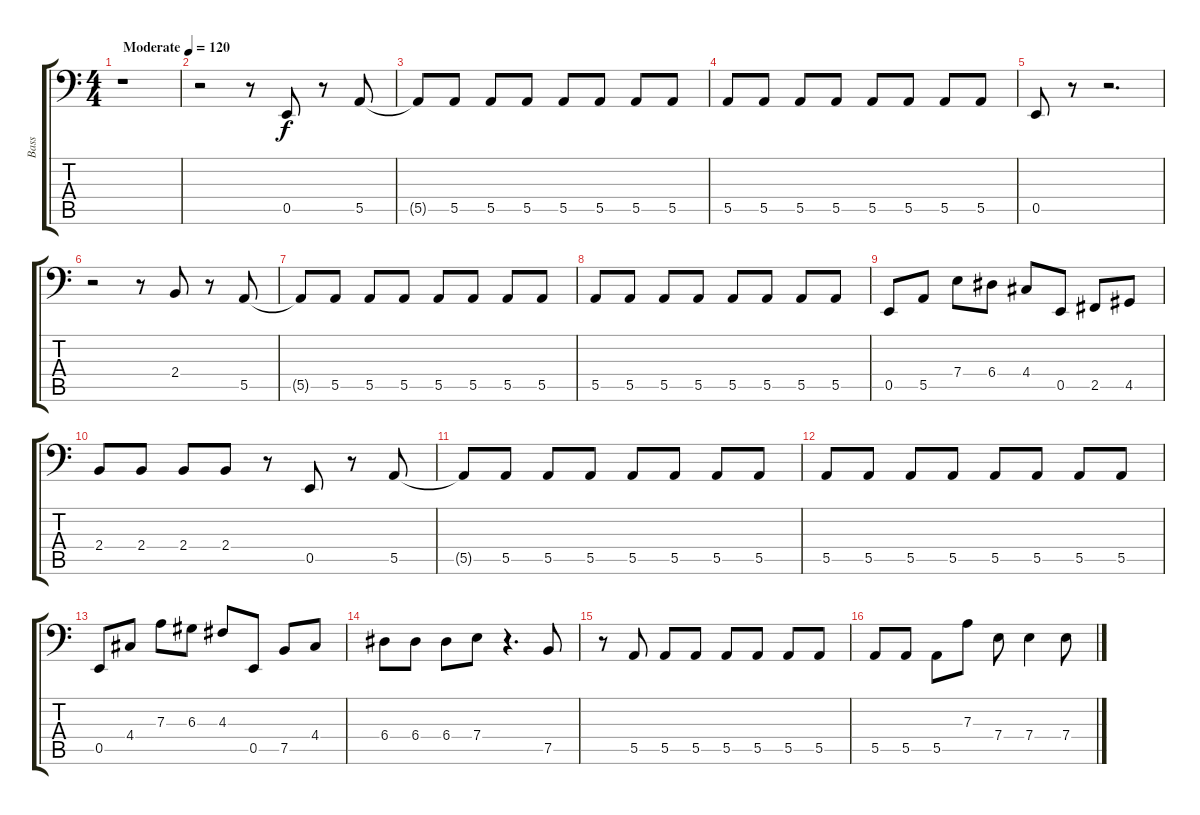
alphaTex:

\track ("Bass" "Bass") {instrument electricbassfinger}
\staff {score tabs}
\tuning (C3 G2 D2 A1 E1 B0) {hide}
\ts (4 4)
\tempo (120 "Moderate")
\tempo 140
\tempo (120 "Moderate")
\clef f4
\ks c
r.1{dy f instrument electricbassfinger} |
r.2 r.8 0.5.8 r.8 5.5.8 |
5.5{t}.8 5.5.8 5.5.8 5.5.8 5.5.8 5.5.8 5.5.8 5.5.8 |
5.5.8 5.5.8 5.5.8 5.5.8 5.5.8 5.5.8 5.5.8 5.5.8 |
0.5.8 r.8 r.2{d} |
r.2 r.8 2.4.8 r.8 5.5.8 |
5.5{t}.8 5.5.8 5.5.8 5.5.8 5.5.8 5.5.8 5.5.8 5.5.8 |
5.5.8 5.5.8 5.5.8 5.5.8 5.5.8 5.5.8 5.5.8 5.5.8 |
0.5.8 5.5.8 7.4.8 6.4.8 4.4.8 0.5.8 2.5.8 4.5.8 |
2.4.8 2.4.8 2.4.8 2.4.8 r.8 0.5.8 r.8 5.5.8 |
5.5{t}.8 5.5.8 5.5.8 5.5.8 5.5.8 5.5.8 5.5.8 5.5.8 |
5.5.8 5.5.8 5.5.8 5.5.8 5.5.8 5.5.8 5.5.8 5.5.8 |
0.5.8 4.4.8 7.3.8 6.3.8 4.3.8 0.5.8 7.5.8 4.4.8 |
6.4.8 6.4.8 6.4.8 7.4.8 r.4{d} 7.5.8 |
r.8 5.5.8 5.5.8 5.5.8 5.5.8 5.5.8 5.5.8 5.5.8 |
5.5.8 5.5.8 5.5.8 7.3.8 7.4.8 7.4.4 7.4.8
